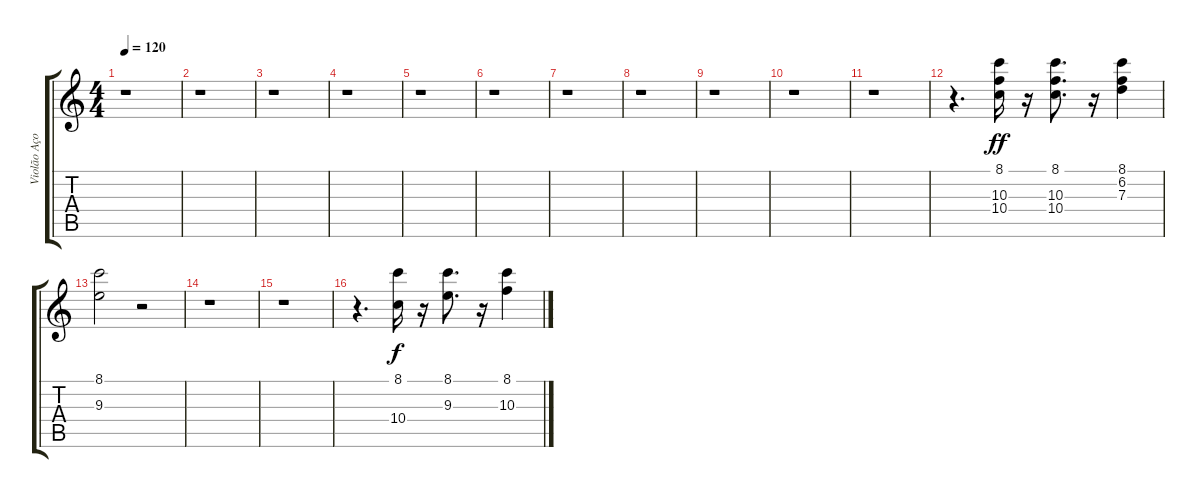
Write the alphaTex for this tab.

\track ("Violão Aço" "Violão Aço") {instrument acousticguitarsteel}
\staff {score tabs}
\tuning (E4 B3 G3 D3 A2 E2) {hide}
\ts (4 4)
\tempo 120
\clef g2
\ks c
r.1{dy mf} |
r.1 |
r.1 |
r.1 |
r.1 |
r.1 |
r.1 |
r.1 |
r.1 |
r.1 |
r.1 |
r.4{d} (8.1 10.3 10.4).16{dy ff} r.16 (8.1 10.3 10.4).8{d} r.16 (8.1 6.2 7.3).4 |
(8.1 9.3).2 r.2 |
r.1 |
r.1 |
r.4{d} (8.1 10.4).16{dy f} r.16 (8.1 9.3).8{d} r.16 (8.1 10.3).4
